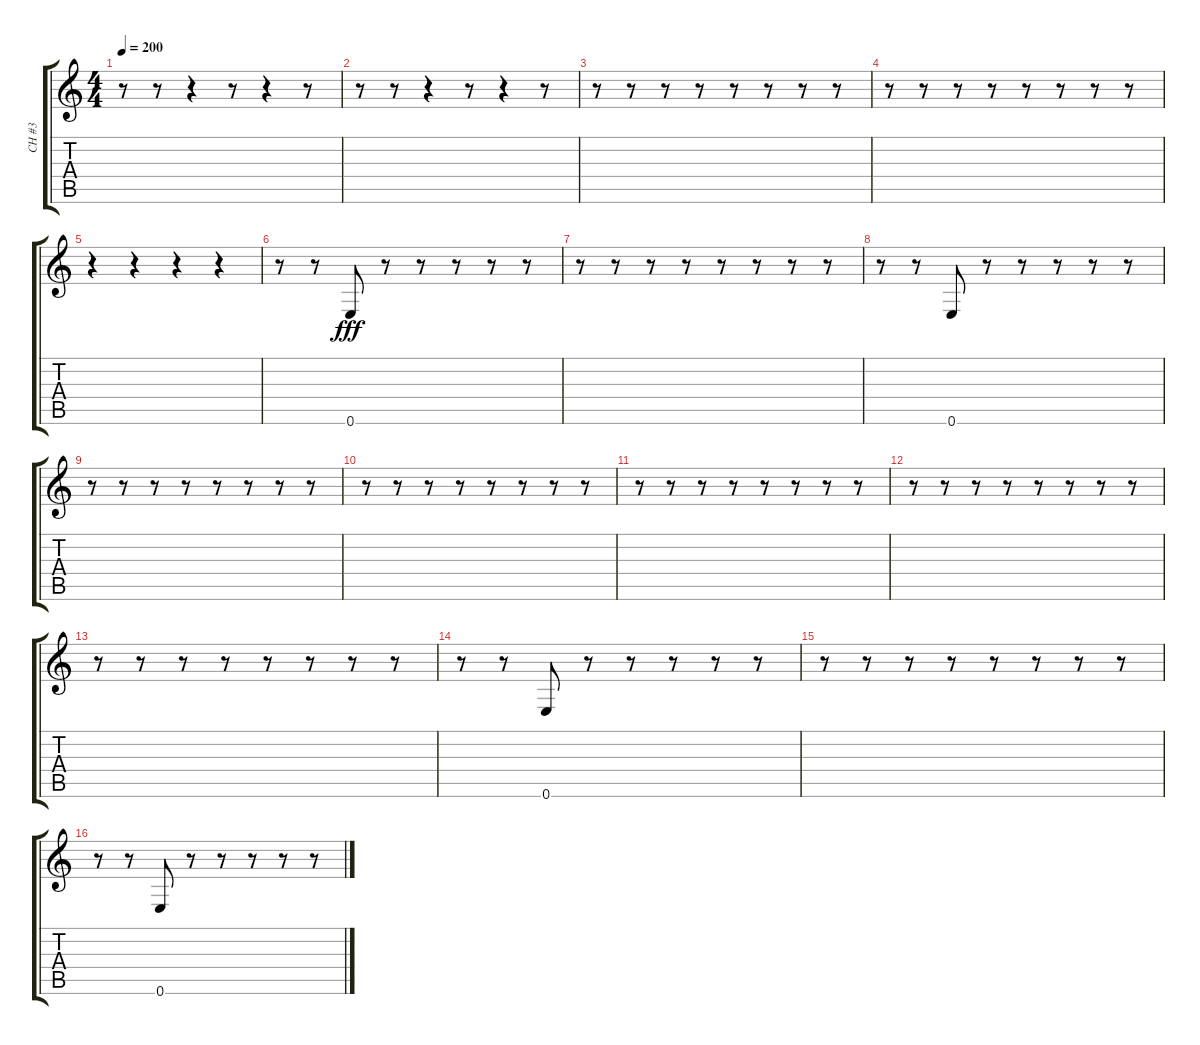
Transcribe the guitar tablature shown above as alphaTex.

\track ("CH #3" "CH #3") {instrument electricbassfinger}
\staff {score tabs}
\tuning (E4 B3 G3 D3 A2 E2) {hide}
\ts (4 4)
\tempo 200
\clef g2
\ks c
r.8{dy fff} r.8 r.4 r.8 r.4 r.8 |
r.8 r.8 r.4 r.8 r.4 r.8 |
r.8 r.8 r.8 r.8 r.8 r.8 r.8 r.8 |
r.8 r.8 r.8 r.8 r.8 r.8 r.8 r.8 |
r.4 r.4 r.4 r.4 |
r.8 r.8 0.6.8 r.8 r.8 r.8 r.8 r.8 |
r.8 r.8 r.8 r.8 r.8 r.8 r.8 r.8 |
r.8 r.8 0.6.8 r.8 r.8 r.8 r.8 r.8 |
r.8 r.8 r.8 r.8 r.8 r.8 r.8 r.8 |
r.8 r.8 r.8 r.8 r.8 r.8 r.8 r.8 |
r.8 r.8 r.8 r.8 r.8 r.8 r.8 r.8 |
r.8 r.8 r.8 r.8 r.8 r.8 r.8 r.8 |
r.8 r.8 r.8 r.8 r.8 r.8 r.8 r.8 |
r.8 r.8 0.6.8 r.8 r.8 r.8 r.8 r.8 |
r.8 r.8 r.8 r.8 r.8 r.8 r.8 r.8 |
r.8 r.8 0.6.8 r.8 r.8 r.8 r.8 r.8
